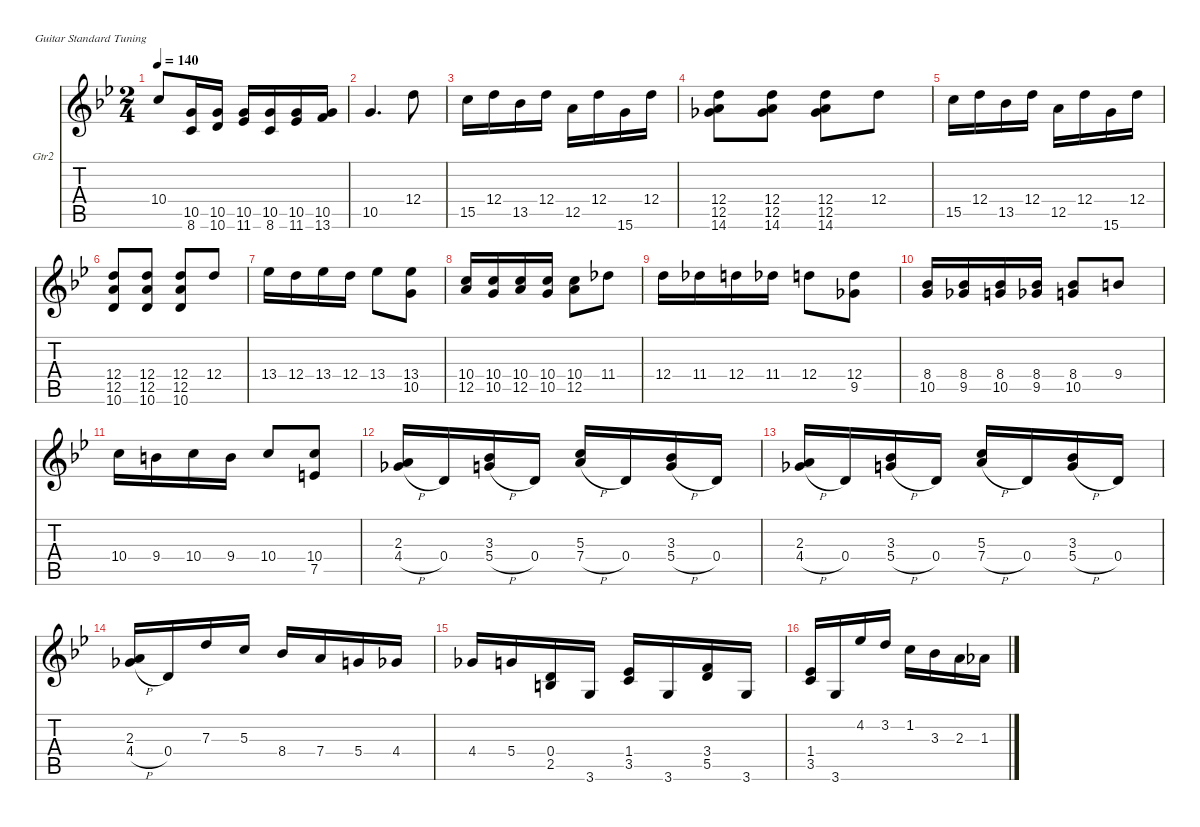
\defaultSystemsLayout 4
\hideDynamics
\bracketExtendMode nobrackets
\firstSystemTrackNameOrientation horizontal
\otherSystemsTrackNameOrientation horizontal
\track ("Electric Guitar 2" "Gtr2") {instrument distortionguitar}
\staff {score tabs}
\tuning (E4 B3 G3 D3 A2 E2)
\ts (2 4)
\tempo 140
\clef g2
\ks gminor
10.4.8{dy f} (8.6 10.5).16 (10.6 10.5).16{beam split} (11.6 10.5).16 (8.6 10.5).16 (11.6 10.5).16 (13.6 10.5).16 |
10.5.4{d} 12.4.8 |
15.5.16 12.4.16 13.5.16 12.4.16{beam split} 12.5.16 12.4.16 15.6.16 12.4.16 |
(12.4 12.5 14.6).8 (12.4 12.5 14.6).8 (12.4 12.5 14.6).8 12.4.8 |
15.5.16 12.4.16 13.5.16 12.4.16{beam split} 12.5.16 12.4.16 15.6.16 12.4.16 |
(12.4 12.5 10.6).8 (12.4 12.5 10.6).8 (12.4 12.5 10.6).8 12.4.8 |
13.4.16 12.4.16 13.4.16 12.4.16{beam split} 13.4.8 (13.4 10.5).8 |
(10.4 12.5).16 (10.5 10.4).16 (12.5 10.4).16 (10.5 10.4).16{beam split} (10.4 12.5).8 11.4.8 |
12.4.16 11.4.16 12.4.16 11.4.16{beam split} 12.4.8 (12.4 9.5).8 |
(10.5 8.4).16 (9.5 8.4).16 (10.5 8.4).16 (9.5 8.4).16{beam split} (8.4 10.5).8 9.4.8 |
10.4.16 9.4.16 10.4.16 9.4.16{beam split} 10.4.8 (10.4 7.5).8 |
(4.4{h} 2.3).16 0.4.16 (5.4{h} 3.3).16 0.4.16{beam split} (7.4{h} 5.3).16 0.4.16 (5.4{h} 3.3).16 0.4.16 |
(4.4{h} 2.3).16 0.4.16 (5.4{h} 3.3).16 0.4.16{beam split} (7.4{h} 5.3).16 0.4.16 (5.4{h} 3.3).16 0.4.16 |
(4.4{h} 2.3).16 0.4.16 7.3.16 5.3.16{beam split} 8.4.16 7.4.16 5.4.16 4.4.16 |
4.4.16 5.4.16 (2.5 0.4).16 3.6.16{beam split} (3.5 1.4).16 3.6.16 (5.5 3.4).16 3.6.16 |
(3.5 1.4).16 3.6.16 4.2.16 3.2.16{beam split} 1.2.16 3.3.16 2.3.16 1.3.16
